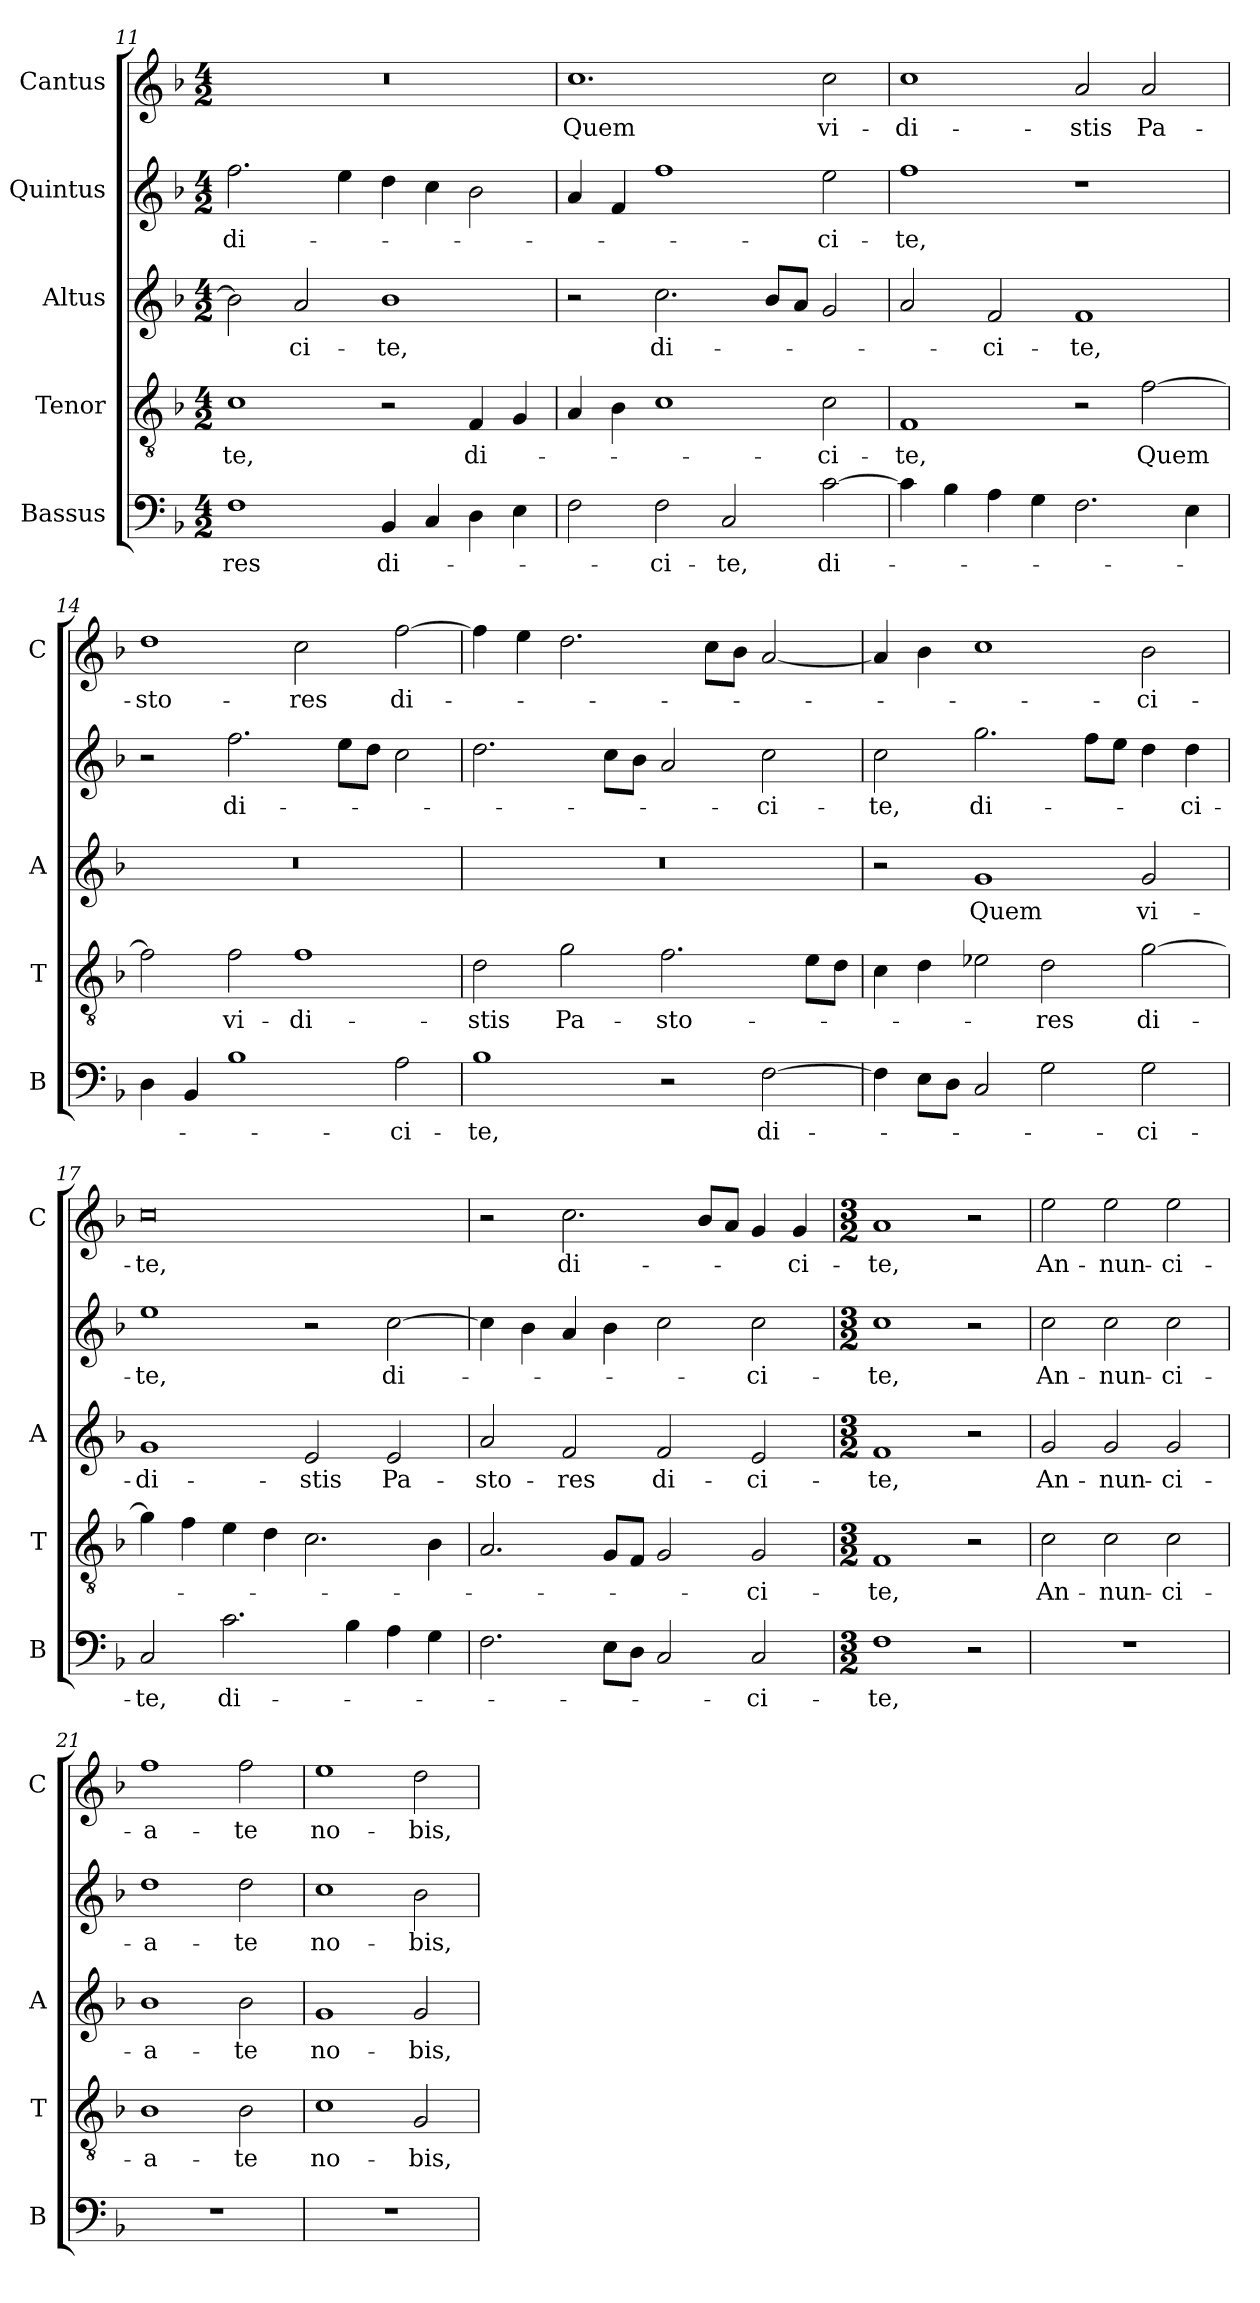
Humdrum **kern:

**kern	**text	**kern	**text	**kern	**text	**kern	**text	**kern	**text
*part5	*part5	*part4	*part4	*part3	*part3	*part2	*part2	*part1	*part1
*staff5	*staff5	*staff4	*staff4	*staff3	*staff3	*staff2	*staff2	*staff1	*staff1
*I"Bassus	*	*I"Tenor	*	*I"Altus	*	*I"Quintus	*	*I"Cantus	*
*I'B	*	*I'T	*	*I'A	*	*	*	*I'C	*
*clefF4	*	*clefGv2	*	*clefG2	*	*clefG2	*	*clefG2	*
*k[b-]	*	*k[b-]	*	*k[b-]	*	*k[b-]	*	*k[b-]	*
*F:	*	*F:	*	*F:	*	*F:	*	*F:	*
*M4/2	*	*M4/2	*	*M4/2	*	*M4/2	*	*M4/2	*
=11	=11	=11	=11	=11	=11	=11	=11	=11	=11
!	!LO:LY:b	!	!LO:LY:b	!	!	!	!LO:LY:b	!	!
1F	-res	1c	-te,	2b-\]	.	2.ff\	di-	0r	.
!	!	!	!	!	!LO:LY:b	!	!	!	!
.	.	.	.	2a/	-ci-	.	.	.	.
.	.	.	.	.	.	4ee\	.	.	.
!	!LO:LY:b	!	!	!	!LO:LY:b	!	!	!	!
4BB-/	di-	2r	.	1b-	-te,	4dd\	.	.	.
4C/	.	.	.	.	.	4cc\	.	.	.
!	!	!	!LO:LY:b	!	!	!	!	!	!
4D\	.	4F/	di-	.	.	2b-\	.	.	.
4E\	.	4G/	.	.	.	.	.	.	.
=12	=12	=12	=12	=12	=12	=12	=12	=12	=12
!	!	!	!	!	!	!	!	!	!LO:LY:b
2F\	.	4A/	.	2r	.	4a/	.	1.cc	Quem
.	.	4B-\	.	.	.	4f/	.	.	.
!	!LO:LY:b	!	!	!	!LO:LY:b	!	!	!	!
2F\	-ci-	1c	.	2.cc\	di-	1ff	.	.	.
!	!LO:LY:b	!	!	!	!	!	!	!	!
2C/	-te,	.	.	.	.	.	.	.	.
.	.	.	.	8b-/L	.	.	.	.	.
.	.	.	.	8a/J	.	.	.	.	.
!	!LO:LY:b	!	!LO:LY:b	!	!	!	!LO:LY:b	!	!LO:LY:b
[2c\	di-	2c\	-ci-	2g/	.	2ee\	-ci-	2cc\	vi-
=13	=13	=13	=13	=13	=13	=13	=13	=13	=13
!	!	!	!LO:LY:b	!	!	!	!LO:LY:b	!	!LO:LY:b
4c\]	.	1F	-te,	2a/	.	1ff	-te,	1cc	-di-
4B-\	.	.	.	.	.	.	.	.	.
!	!	!	!	!	!LO:LY:b	!	!	!	!
4A\	.	.	.	2f/	-ci-	.	.	.	.
4G\	.	.	.	.	.	.	.	.	.
!	!	!	!	!	!LO:LY:b	!	!	!	!LO:LY:b
2.F\	.	2r	.	1f	-te,	1r	.	2a/	-stis
!	!	!	!LO:LY:b	!	!	!	!	!	!LO:LY:b
.	.	[2f\	Quem	.	.	.	.	2a/	Pa-
4E\	.	.	.	.	.	.	.	.	.
=14	=14	=14	=14	=14	=14	=14	=14	=14	=14
!	!	!	!	!	!	!	!	!	!LO:LY:b
4D\	.	2f\]	.	0r	.	2r	.	1dd	-sto-
4BB-/	.	.	.	.	.	.	.	.	.
!	!	!	!LO:LY:b	!	!	!	!LO:LY:b	!	!
1B-	.	2f\	vi-	.	.	2.ff\	di-	.	.
!	!	!	!LO:LY:b	!	!	!	!	!	!LO:LY:b
.	.	1f	-di-	.	.	.	.	2cc\	-res
.	.	.	.	.	.	8ee\L	.	.	.
.	.	.	.	.	.	8dd\J	.	.	.
!	!LO:LY:b	!	!	!	!	!	!	!	!LO:LY:b
2A\	-ci-	.	.	.	.	2cc\	.	[2ff\	di-
!!LO:LB:g=z
=15	=15	=15	=15	=15	=15	=15	=15	=15	=15
!	!LO:LY:b	!	!LO:LY:b	!	!	!	!	!	!
1B-	-te,	2d\	-stis	0r	.	2.dd\	.	4ff\]	.
.	.	.	.	.	.	.	.	4ee\	.
!	!	!	!LO:LY:b	!	!	!	!	!	!
.	.	2g\	Pa-	.	.	.	.	2.dd\	.
.	.	.	.	.	.	8cc\L	.	.	.
.	.	.	.	.	.	8b-\J	.	.	.
!	!	!	!LO:LY:b	!	!	!	!	!	!
2r	.	2.f\	-sto-	.	.	2a/	.	.	.
.	.	.	.	.	.	.	.	8cc\L	.
.	.	.	.	.	.	.	.	8b-\J	.
!	!LO:LY:b	!	!	!	!	!	!LO:LY:b	!	!
[2F\	di-	.	.	.	.	2cc\	-ci-	[2a/	.
.	.	8e\L	.	.	.	.	.	.	.
.	.	8d\J	.	.	.	.	.	.	.
=16	=16	=16	=16	=16	=16	=16	=16	=16	=16
!	!	!	!	!	!	!	!LO:LY:b	!	!
4F\]	.	4c\	.	2r	.	2cc\	-te,	4a/]	.
8E\L	.	4d\	.	.	.	.	.	4b-\	.
8D\J	.	.	.	.	.	.	.	.	.
!	!	!	!	!	!LO:LY:b	!	!LO:LY:b	!	!
2C/	.	2e-X\	.	1g	Quem	2.gg\	di-	1cc	.
!	!	!	!LO:LY:b	!	!	!	!	!	!
2G\	.	2d\	-res	.	.	.	.	.	.
.	.	.	.	.	.	8ff\L	.	.	.
.	.	.	.	.	.	8ee\J	.	.	.
!	!LO:LY:b	!	!LO:LY:b	!	!LO:LY:b	!	!	!	!LO:LY:b
2G\	-ci-	[2g\	di-	2g/	vi-	4dd\	.	2b-\	-ci-
!	!	!	!	!	!	!	!LO:LY:b	!	!
.	.	.	.	.	.	4dd\	-ci-	.	.
=17	=17	=17	=17	=17	=17	=17	=17	=17	=17
!	!LO:LY:b	!	!	!	!LO:LY:b	!	!LO:LY:b	!	!LO:LY:b
2C/	-te,	4g\]	.	1g	-di-	1ee	-te,	0cc	-te,
.	.	4f\	.	.	.	.	.	.	.
!	!LO:LY:b	!	!	!	!	!	!	!	!
2.c\	di-	4e\	.	.	.	.	.	.	.
.	.	4d\	.	.	.	.	.	.	.
!	!	!	!	!	!LO:LY:b	!	!	!	!
.	.	2.c\	.	2e/	-stis	2r	.	.	.
4B-\	.	.	.	.	.	.	.	.	.
!	!	!	!	!	!LO:LY:b	!	!LO:LY:b	!	!
4A\	.	.	.	2e/	Pa-	[2cc\	di-	.	.
4G\	.	4B-\	.	.	.	.	.	.	.
=18	=18	=18	=18	=18	=18	=18	=18	=18	=18
!	!	!	!	!	!LO:LY:b	!	!	!	!
2.F\	.	2.A/	.	2a/	-sto-	4cc\]	.	2r	.
.	.	.	.	.	.	4b-\	.	.	.
!	!	!	!	!	!LO:LY:b	!	!	!	!LO:LY:b
.	.	.	.	2f/	-res	4a/	.	2.cc\	di-
8E\L	.	8G/L	.	.	.	4b-\	.	.	.
8D\J	.	8F/J	.	.	.	.	.	.	.
!	!	!	!	!	!LO:LY:b	!	!	!	!
2C/	.	2G/	.	2f/	di-	2cc\	.	.	.
.	.	.	.	.	.	.	.	8b-/L	.
.	.	.	.	.	.	.	.	8a/J	.
!	!LO:LY:b	!	!LO:LY:b	!	!LO:LY:b	!	!LO:LY:b	!	!
2C/	-ci-	2G/	-ci-	2e/	-ci-	2cc\	-ci-	4g/	.
!	!	!	!	!	!	!	!	!	!LO:LY:b
.	.	.	.	.	.	.	.	4g/	-ci-
!!LO:LB:g=z
=19	=19	=19	=19	=19	=19	=19	=19	=19	=19
*M3/2	*	*M3/2	*	*M3/2	*	*M3/2	*	*M3/2	*
!	!LO:LY:b	!	!LO:LY:b	!	!LO:LY:b	!	!LO:LY:b	!	!LO:LY:b
1F	-te,	1F	-te,	1f	-te,	1cc	-te,	1a	-te,
2r	.	2r	.	2r	.	2r	.	2r	.
=20	=20	=20	=20	=20	=20	=20	=20	=20	=20
!	!	!	!LO:LY:b	!	!LO:LY:b	!	!LO:LY:b	!	!LO:LY:b
1.r	.	2c\	An-	2g/	An-	2cc\	An-	2ee\	An-
!	!	!	!LO:LY:b	!	!LO:LY:b	!	!LO:LY:b	!	!LO:LY:b
.	.	2c\	-nun-	2g/	-nun-	2cc\	-nun-	2ee\	-nun-
!	!	!	!LO:LY:b	!	!LO:LY:b	!	!LO:LY:b	!	!LO:LY:b
.	.	2c\	-ci-	2g/	-ci-	2cc\	-ci-	2ee\	-ci-
=21	=21	=21	=21	=21	=21	=21	=21	=21	=21
!	!	!	!LO:LY:b	!	!LO:LY:b	!	!LO:LY:b	!	!LO:LY:b
1.r	.	1B-	-a-	1b-	-a-	1dd	-a-	1ff	-a-
!	!	!	!LO:LY:b	!	!LO:LY:b	!	!LO:LY:b	!	!LO:LY:b
.	.	2B-\	-te	2b-\	-te	2dd\	-te	2ff\	-te
=22	=22	=22	=22	=22	=22	=22	=22	=22	=22
!	!	!	!LO:LY:b	!	!LO:LY:b	!	!LO:LY:b	!	!LO:LY:b
1.r	.	1c	no-	1g	no-	1cc	no-	1ee	no-
!	!	!	!LO:LY:b	!	!LO:LY:b	!	!LO:LY:b	!	!LO:LY:b
.	.	2G/	-bis,	2g/	-bis,	2b-\	-bis,	2dd\	-bis,
=	=	=	=	=	=	=	=	=	=
*-	*-	*-	*-	*-	*-	*-	*-	*-	*-
